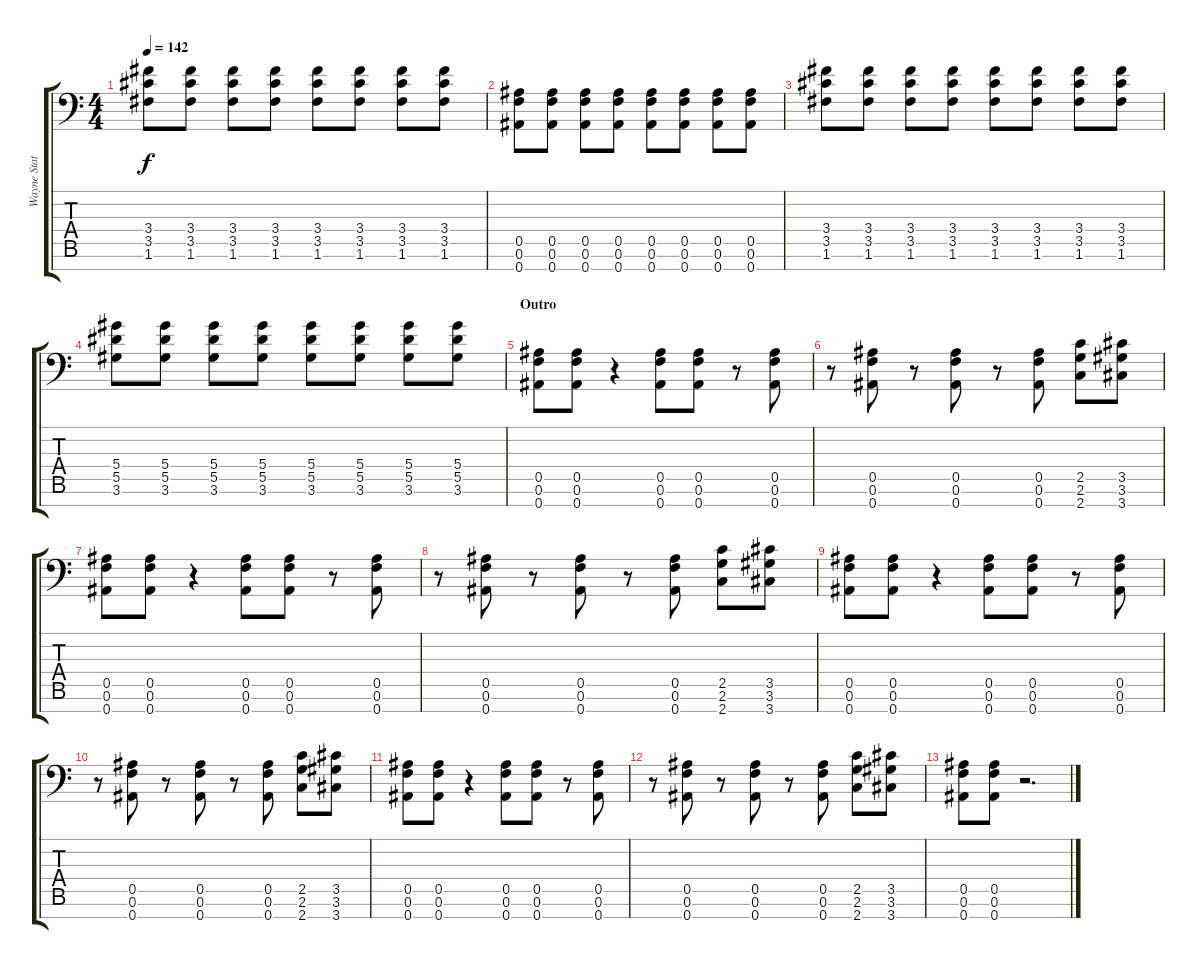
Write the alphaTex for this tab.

\track ("Wayne Static" "Wayne Stat") {instrument distortionguitar}
\staff {score tabs}
\tuning (F4 C4 Ab3 Eb3 Bb2 F2 Bb1) {hide}
\ts (4 4)
\tempo 142
\clef f4
\ks c
(3.4 3.5 1.6).8{dy f} (3.4 3.5 1.6).8 (3.4 3.5 1.6).8 (3.4 3.5 1.6).8 (3.4 3.5 1.6).8 (3.4 3.5 1.6).8 (3.4 3.5 1.6).8 (3.4 3.5 1.6).8 |
(0.5 0.6 0.7).8 (0.5 0.6 0.7).8 (0.5 0.6 0.7).8 (0.5 0.6 0.7).8 (0.5 0.6 0.7).8 (0.5 0.6 0.7).8 (0.5 0.6 0.7).8 (0.5 0.6 0.7).8 |
(3.4 3.5 1.6).8 (3.4 3.5 1.6).8 (3.4 3.5 1.6).8 (3.4 3.5 1.6).8 (3.4 3.5 1.6).8 (3.4 3.5 1.6).8 (3.4 3.5 1.6).8 (3.4 3.5 1.6).8 |
(5.4 5.5 3.6).8 (5.4 5.5 3.6).8 (5.4 5.5 3.6).8 (5.4 5.5 3.6).8 (5.4 5.5 3.6).8 (5.4 5.5 3.6).8 (5.4 5.5 3.6).8 (5.4 5.5 3.6).8 |
\section ("" "Outro")
(0.5 0.6 0.7).8 (0.5 0.6 0.7).8 r.4 (0.5 0.6 0.7).8 (0.5 0.6 0.7).8 r.8 (0.5 0.6 0.7).8 |
r.8 (0.5 0.6 0.7).8 r.8 (0.5 0.6 0.7).8 r.8 (0.5 0.6 0.7).8 (2.5 2.6 2.7).8 (3.5 3.6 3.7).8 |
(0.5 0.6 0.7).8 (0.5 0.6 0.7).8 r.4 (0.5 0.6 0.7).8 (0.5 0.6 0.7).8 r.8 (0.5 0.6 0.7).8 |
r.8 (0.5 0.6 0.7).8 r.8 (0.5 0.6 0.7).8 r.8 (0.5 0.6 0.7).8 (2.5 2.6 2.7).8 (3.5 3.6 3.7).8 |
(0.5 0.6 0.7).8 (0.5 0.6 0.7).8 r.4 (0.5 0.6 0.7).8 (0.5 0.6 0.7).8 r.8 (0.5 0.6 0.7).8 |
r.8 (0.5 0.6 0.7).8 r.8 (0.5 0.6 0.7).8 r.8 (0.5 0.6 0.7).8 (2.5 2.6 2.7).8 (3.5 3.6 3.7).8 |
(0.5 0.6 0.7).8 (0.5 0.6 0.7).8 r.4 (0.5 0.6 0.7).8 (0.5 0.6 0.7).8 r.8 (0.5 0.6 0.7).8 |
r.8 (0.5 0.6 0.7).8 r.8 (0.5 0.6 0.7).8 r.8 (0.5 0.6 0.7).8 (2.5 2.6 2.7).8 (3.5 3.6 3.7).8 |
(0.5 0.6 0.7).8 (0.5 0.6 0.7).8 r.2{d}
